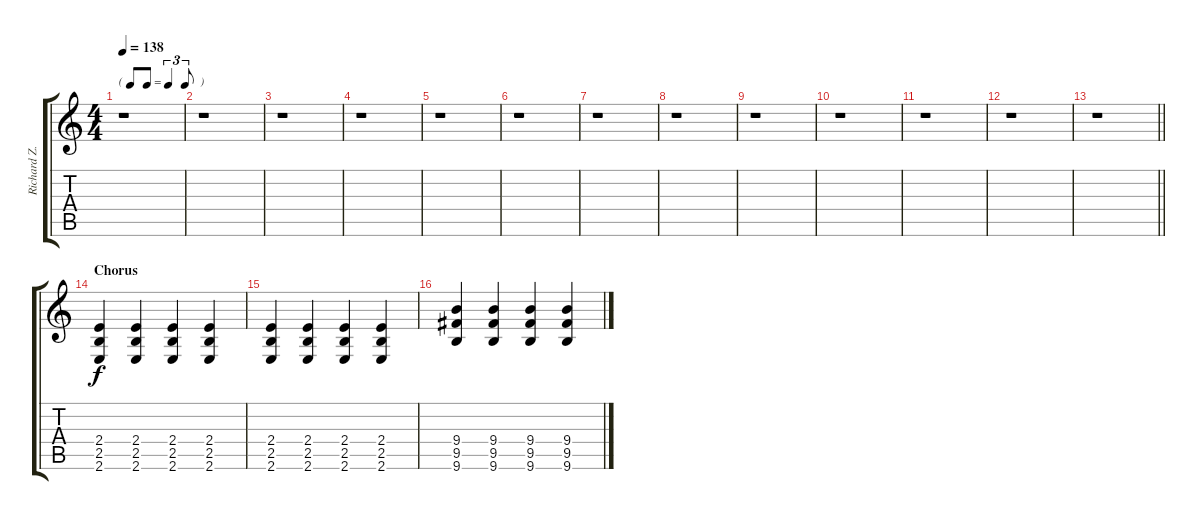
\track ("Richard Z. Kruspe" "Richard Z.") {instrument distortionguitar}
\staff {score tabs}
\tuning (E4 B3 G3 D3 A2 D2) {hide}
\ts (4 4)
\tf triplet8th
\tempo 138
\clef g2
\ks c
r.1{dy f} |
r.1 |
r.1 |
r.1 |
r.1 |
r.1 |
r.1 |
r.1 |
r.1 |
r.1 |
r.1 |
r.1 |
\barLineRight lightlight
r.1 |
\section ("" "Chorus")
(2.4 2.5 2.6).4 (2.4 2.5 2.6).4 (2.4 2.5 2.6).4 (2.4 2.5 2.6).4 |
(2.4 2.5 2.6).4 (2.4 2.5 2.6).4 (2.4 2.5 2.6).4 (2.4 2.5 2.6).4 |
(9.4 9.5 9.6).4 (9.4 9.5 9.6).4 (9.4 9.5 9.6).4 (9.4 9.5 9.6).4
